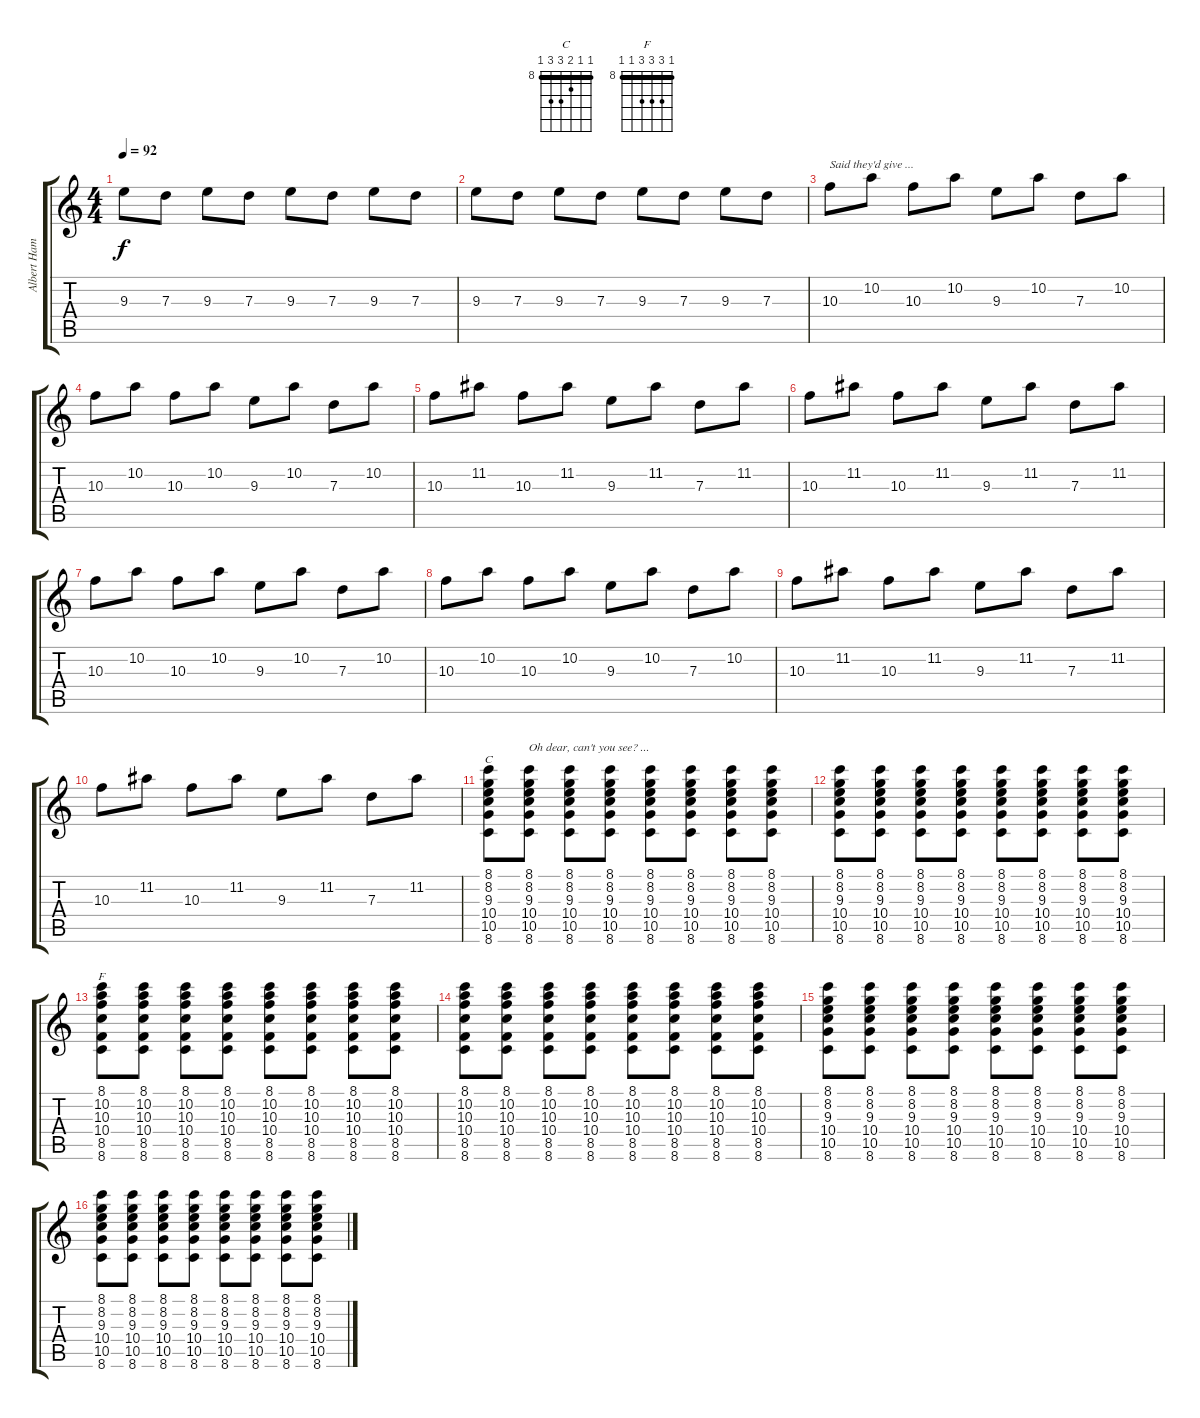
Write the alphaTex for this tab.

\track ("Albert Hammond Jr." "Albert Ham") {instrument electricguitarclean}
\staff {score tabs}
\tuning (E4 B3 G3 D3 A2 E2) {hide}
\chord ("C" 8 8 9 10 10 8) {firstfret 8 barre 8}
\chord ("F" 8 10 10 10 8 8) {firstfret 8 barre 8}
\ts (4 4)
\tempo 92
\clef g2
\ks c
9.3.8{dy f} 7.3.8 9.3.8 7.3.8 9.3.8 7.3.8 9.3.8 7.3.8 |
9.3.8 7.3.8 9.3.8 7.3.8 9.3.8 7.3.8 9.3.8 7.3.8 |
10.3.8{txt "Said they'd give ..."} 10.2.8 10.3.8 10.2.8 9.3.8 10.2.8 7.3.8 10.2.8 |
10.3.8 10.2.8 10.3.8 10.2.8 9.3.8 10.2.8 7.3.8 10.2.8 |
10.3.8 11.2.8 10.3.8 11.2.8 9.3.8 11.2.8 7.3.8 11.2.8 |
10.3.8 11.2.8 10.3.8 11.2.8 9.3.8 11.2.8 7.3.8 11.2.8 |
10.3.8 10.2.8 10.3.8 10.2.8 9.3.8 10.2.8 7.3.8 10.2.8 |
10.3.8 10.2.8 10.3.8 10.2.8 9.3.8 10.2.8 7.3.8 10.2.8 |
10.3.8 11.2.8 10.3.8 11.2.8 9.3.8 11.2.8 7.3.8 11.2.8 |
10.3.8 11.2.8 10.3.8 11.2.8 9.3.8 11.2.8 7.3.8 11.2.8 |
(8.1 8.2 9.3 10.4 10.5 8.6).8{ch "C"} (8.1 8.2 9.3 10.4 10.5 8.6).8{txt "Oh dear, can't you see? ..."} (8.1 8.2 9.3 10.4 10.5 8.6).8 (8.1 8.2 9.3 10.4 10.5 8.6).8 (8.1 8.2 9.3 10.4 10.5 8.6).8 (8.1 8.2 9.3 10.4 10.5 8.6).8 (8.1 8.2 9.3 10.4 10.5 8.6).8 (8.1 8.2 9.3 10.4 10.5 8.6).8 |
(8.1 8.2 9.3 10.4 10.5 8.6).8 (8.1 8.2 9.3 10.4 10.5 8.6).8 (8.1 8.2 9.3 10.4 10.5 8.6).8 (8.1 8.2 9.3 10.4 10.5 8.6).8 (8.1 8.2 9.3 10.4 10.5 8.6).8 (8.1 8.2 9.3 10.4 10.5 8.6).8 (8.1 8.2 9.3 10.4 10.5 8.6).8 (8.1 8.2 9.3 10.4 10.5 8.6).8 |
(8.1 10.2 10.3 10.4 8.5 8.6).8{ch "F"} (8.1 10.2 10.3 10.4 8.5 8.6).8 (8.1 10.2 10.3 10.4 8.5 8.6).8 (8.1 10.2 10.3 10.4 8.5 8.6).8 (8.1 10.2 10.3 10.4 8.5 8.6).8 (8.1 10.2 10.3 10.4 8.5 8.6).8 (8.1 10.2 10.3 10.4 8.5 8.6).8 (8.1 10.2 10.3 10.4 8.5 8.6).8 |
(8.1 10.2 10.3 10.4 8.5 8.6).8 (8.1 10.2 10.3 10.4 8.5 8.6).8 (8.1 10.2 10.3 10.4 8.5 8.6).8 (8.1 10.2 10.3 10.4 8.5 8.6).8 (8.1 10.2 10.3 10.4 8.5 8.6).8 (8.1 10.2 10.3 10.4 8.5 8.6).8 (8.1 10.2 10.3 10.4 8.5 8.6).8 (8.1 10.2 10.3 10.4 8.5 8.6).8 |
(8.1 8.2 9.3 10.4 10.5 8.6).8 (8.1 8.2 9.3 10.4 10.5 8.6).8 (8.1 8.2 9.3 10.4 10.5 8.6).8 (8.1 8.2 9.3 10.4 10.5 8.6).8 (8.1 8.2 9.3 10.4 10.5 8.6).8 (8.1 8.2 9.3 10.4 10.5 8.6).8 (8.1 8.2 9.3 10.4 10.5 8.6).8 (8.1 8.2 9.3 10.4 10.5 8.6).8 |
(8.1 8.2 9.3 10.4 10.5 8.6).8 (8.1 8.2 9.3 10.4 10.5 8.6).8 (8.1 8.2 9.3 10.4 10.5 8.6).8 (8.1 8.2 9.3 10.4 10.5 8.6).8 (8.1 8.2 9.3 10.4 10.5 8.6).8 (8.1 8.2 9.3 10.4 10.5 8.6).8 (8.1 8.2 9.3 10.4 10.5 8.6).8 (8.1 8.2 9.3 10.4 10.5 8.6).8
